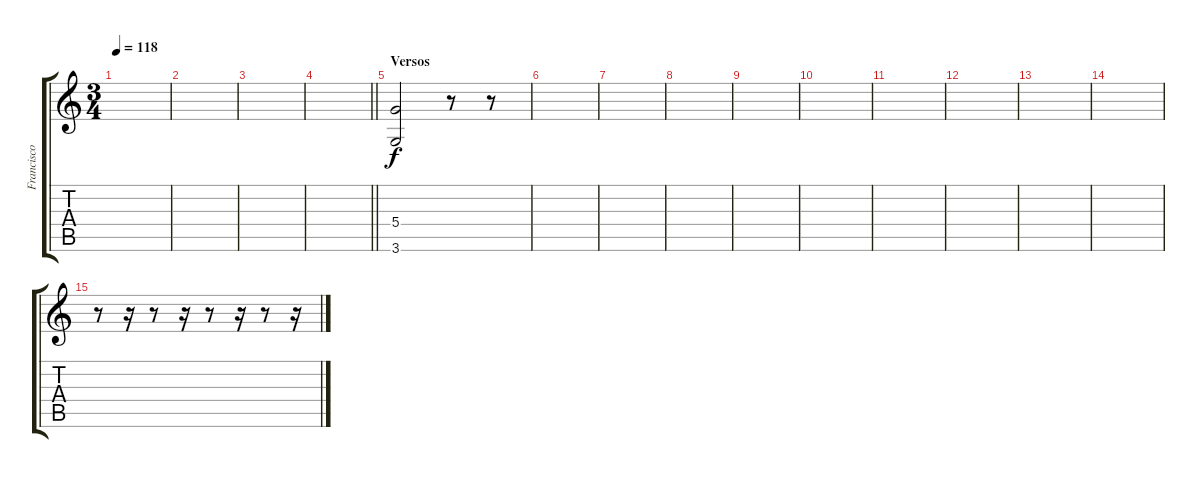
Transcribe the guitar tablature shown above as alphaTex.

\track ("Francisco Duran" "Francisco ") {instrument acousticguitarsteel}
\staff {score tabs}
\tuning (E4 B3 G3 D3 A2 E2) {hide}
\ts (3 4)
\tempo 118
\clef g2
\ks c
|
|
|
\barLineRight lightlight
|
\section ("" "Versos")
(5.4 3.6).2 r.8 r.8 |
|
|
|
|
|
|
|
|
|
r.8 r.16 r.8 r.16 r.8 r.16 r.8 r.16
